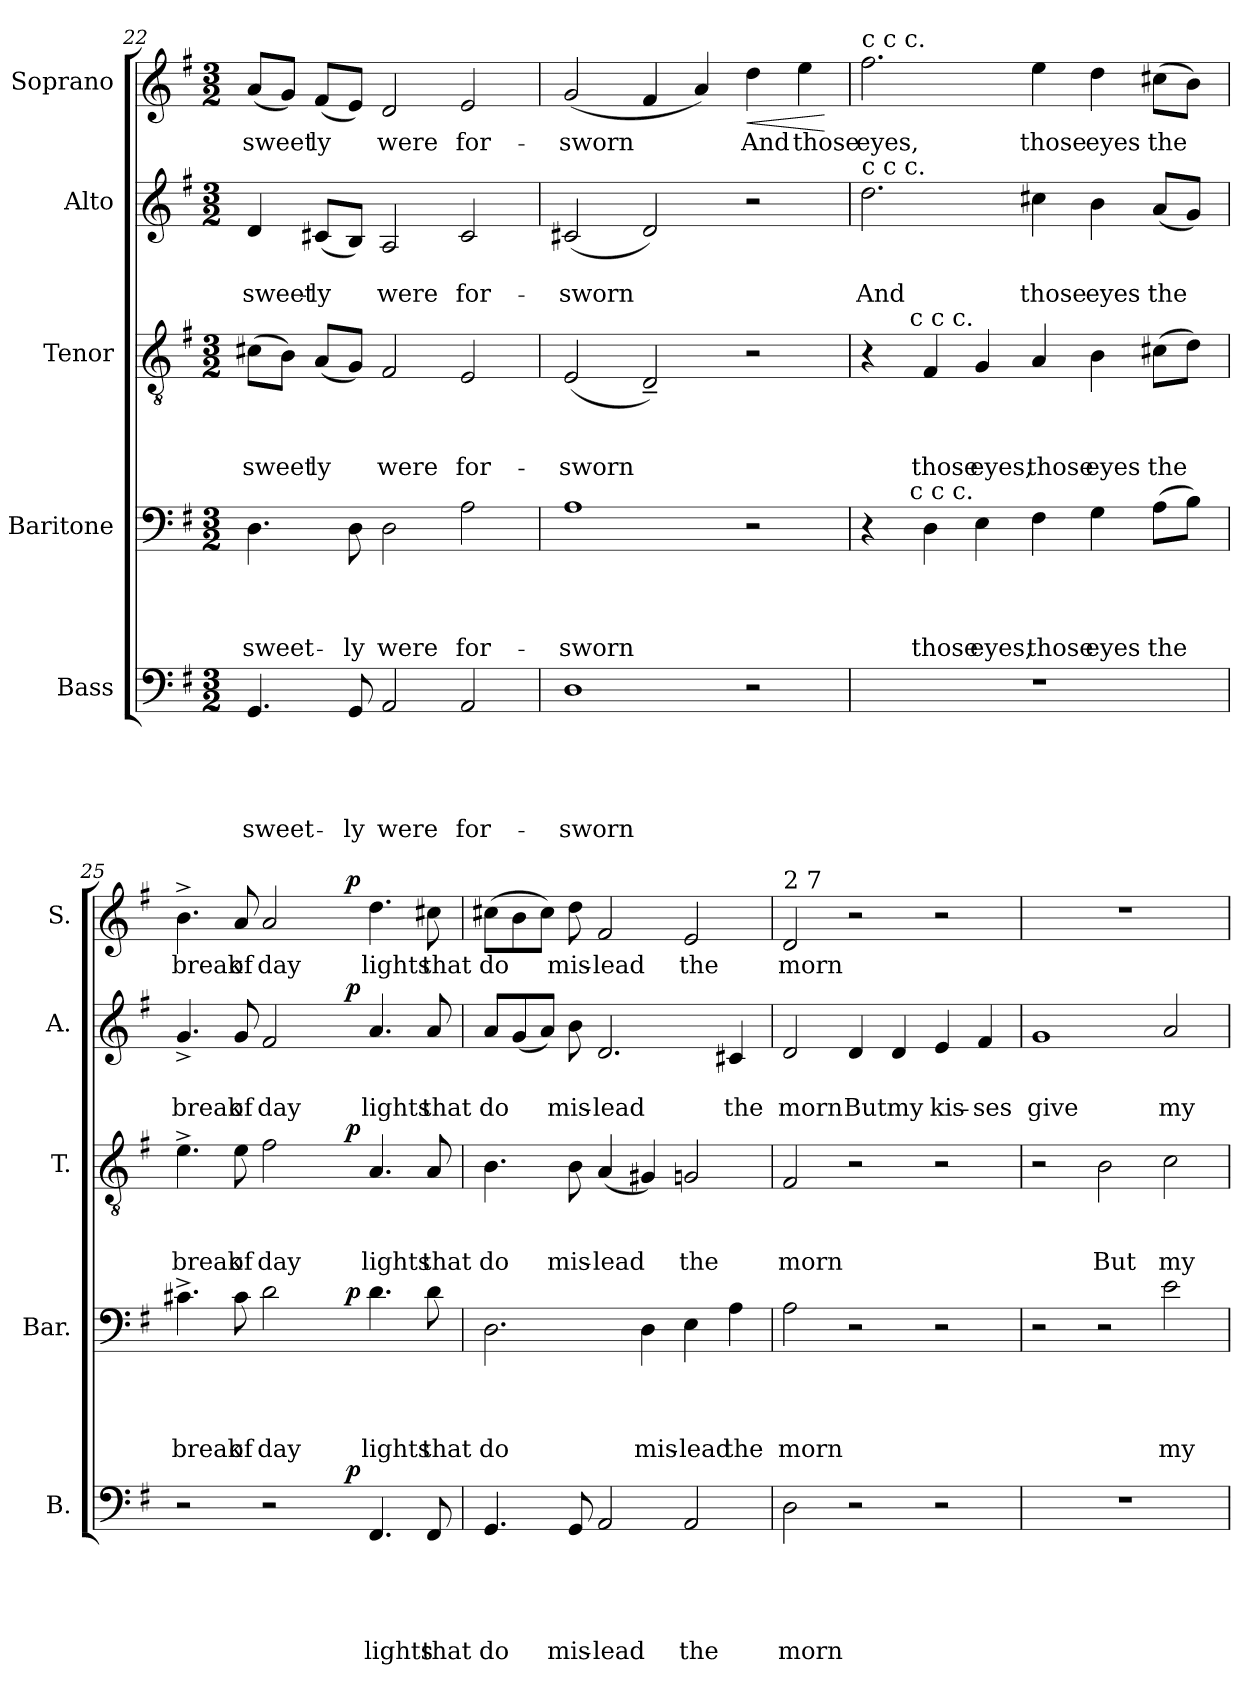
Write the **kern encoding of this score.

**kern	**text	**text	**text	**text	**text	**dynam	**kern	**text	**text	**text	**text	**dynam	**kern	**text	**text	**text	**dynam	**kern	**text	**text	**dynam	**kern	**text	**dynam
*part5	*part5	*part5	*part5	*part5	*part5	*part5	*part4	*part4	*part4	*part4	*part4	*part4	*part3	*part3	*part3	*part3	*part3	*part2	*part2	*part2	*part2	*part1	*part1	*part1
*staff5	*staff5	*staff5	*staff5	*staff5	*staff5	*staff5	*staff4	*staff4	*staff4	*staff4	*staff4	*staff4	*staff3	*staff3	*staff3	*staff3	*staff3	*staff2	*staff2	*staff2	*staff2	*staff1	*staff1	*staff1
*I"Bass	*	*	*	*	*	*	*I"Baritone	*	*	*	*	*	*I"Tenor	*	*	*	*	*I"Alto	*	*	*	*I"Soprano	*	*
*I'B.	*	*	*	*	*	*	*I'Bar.	*	*	*	*	*	*I'T.	*	*	*	*	*I'A.	*	*	*	*I'S.	*	*
!!LO:LB:g=z
*clefF4	*	*	*	*	*	*	*clefF4	*	*	*	*	*	*clefGv2	*	*	*	*	*clefG2	*	*	*	*clefG2	*	*
*k[f#]	*	*	*	*	*	*	*k[f#]	*	*	*	*	*	*k[f#]	*	*	*	*	*k[f#]	*	*	*	*k[f#]	*	*
*G:	*	*	*	*	*	*	*G:	*	*	*	*	*	*G:	*	*	*	*	*G:	*	*	*	*G:	*	*
*M3/2	*	*	*	*	*	*	*M3/2	*	*	*	*	*	*M3/2	*	*	*	*	*M3/2	*	*	*	*M3/2	*	*
=22	=22	=22	=22	=22	=22	=22	=22	=22	=22	=22	=22	=22	=22	=22	=22	=22	=22	=22	=22	=22	=22	=22	=22	=22
!	!	!	!	!	!LO:LY:b	!	!	!	!	!	!LO:LY:b	!	!	!	!	!LO:LY:b	!	!	!	!LO:LY:b	!	!	!LO:LY:b	!
4.GG/	.	.	.	.	sweet-	.	4.D\	.	.	.	sweet-	.	(>8c#X\L	.	.	sweet	.	4d/	.	sweet-	.	(<8a/L	sweet	.
.	.	.	.	.	.	.	.	.	.	.	.	.	8B\J)	.	.	.	.	.	.	.	.	8g/J)	.	.
!	!	!	!	!	!	!	!	!	!	!	!	!	!	!	!	!LO:LY:b	!	!	!	!LO:LY:b	!	!	!LO:LY:b	!
.	.	.	.	.	.	.	.	.	.	.	.	.	(<8A/L	.	.	ly	.	(<8c#X/L	.	-ly	.	(<8f#/L	ly	.
!	!	!	!	!	!LO:LY:b	!	!	!	!	!	!LO:LY:b	!	!	!	!	!	!	!	!	!	!	!	!	!
8GG/	.	.	.	.	-ly	.	8D\	.	.	.	-ly	.	8G/J)	.	.	.	.	8B/J)	.	.	.	8e/J)	.	.
!	!	!	!	!	!LO:LY:b	!	!	!	!	!	!LO:LY:b	!	!	!	!	!LO:LY:b	!	!	!	!LO:LY:b	!	!	!LO:LY:b	!
2AA/	.	.	.	.	were	.	2D\	.	.	.	were	.	2F#/	.	.	were	.	2A/	.	were	.	2d/	were	.
!	!	!	!	!	!LO:LY:b	!	!	!	!	!	!LO:LY:b	!	!	!	!	!LO:LY:b	!	!	!	!LO:LY:b	!	!	!LO:LY:b	!
2AA/	.	.	.	.	for-	.	2A\	.	.	.	for-	.	2E/	.	.	for-	.	2c#/	.	for-	.	2e/	for-	.
=23	=23	=23	=23	=23	=23	=23	=23	=23	=23	=23	=23	=23	=23	=23	=23	=23	=23	=23	=23	=23	=23	=23	=23	=23
!	!	!	!	!	!LO:LY:b	!	!	!	!	!	!LO:LY:b	!	!	!	!	!LO:LY:b	!	!	!	!LO:LY:b	!	!	!LO:LY:b	!
1D	.	.	.	.	-sworn	.	1A	.	.	.	-sworn	.	(<2E/	.	.	-sworn	.	(<2c#X/	.	-sworn	.	(<2g/	-sworn	.
.	.	.	.	.	.	.	.	.	.	.	.	.	2D~</)	.	.	.	.	2d/)	.	.	.	4f#/	.	.
.	.	.	.	.	.	.	.	.	.	.	.	.	.	.	.	.	.	.	.	.	.	4a/)	.	.
!	!	!	!	!	!	!	!	!	!	!	!	!	!	!	!	!	!	!	!	!	!	!	!LO:LY:b	!LO:HP:b
2r	.	.	.	.	.	.	2r	.	.	.	.	.	2r	.	.	.	.	2r	.	.	.	4dd\	And	<
!	!	!	!	!	!	!	!	!	!	!	!	!	!	!	!	!	!	!	!	!	!	!	!LO:LY:b	!
.	.	.	.	.	.	.	.	.	.	.	.	.	.	.	.	.	.	.	.	.	.	4ee\	those	.
.	.	.	.	.	.	.	.	.	.	.	.	.	.	.	.	.	.	.	.	.	.	.	.	[
=24	=24	=24	=24	=24	=24	=24	=24	=24	=24	=24	=24	=24	=24	=24	=24	=24	=24	=24	=24	=24	=24	=24	=24	=24
!	!	!	!	!	!	!	!	!	!	!	!	!	!	!	!	!	!	!	!	!	!	!LO:TX:a:t=c c c.	!	!
!	!	!	!	!	!	!	!	!	!	!	!	!	!	!	!	!	!	!LO:TX:a:t=c c c.	!	!	!	!	!	!
!LO:N:vis=1	!	!	!	!	!	!	!	!	!	!	!	!	!	!	!	!	!	!	!	!LO:LY:b	!	!	!LO:LY:b	!
*	*	*	*	*	*	*	*^	*	*	*	*	*	*^	*	*	*	*	*	*	*	*	*	*	*
1.r	.	.	.	.	.	.	4r	8..ryy	.	.	.	.	.	4r	8..ryy	.	.	.	.	2.dd\	.	And	.	2.ff#\	eyes,	.
!	!	!	!	!	!	!	!	!	!	!	!	!	!	!	!LO:TX:a:t=c c c.	!	!	!	!	!	!	!	!	!	!	!
!	!	!	!	!	!	!	!	!LO:TX:a:t=c c c.	!	!	!	!	!	!	!	!	!	!	!	!	!	!	!	!	!	!
.	.	.	.	.	.	.	.	1ryy	.	.	.	.	.	.	1ryy	.	.	.	.	.	.	.	.	.	.	.
!	!	!	!	!	!	!	!	!	!	!	!	!LO:LY:b	!	!	!	!	!	!LO:LY:b	!	!	!	!	!	!	!	!
.	.	.	.	.	.	.	4D\	.	.	.	.	those	.	4F#/	.	.	.	those	.	.	.	.	.	.	.	.
!	!	!	!	!	!	!	!	!	!	!	!	!LO:LY:b	!	!	!	!	!	!LO:LY:b	!	!	!	!	!	!	!	!
.	.	.	.	.	.	.	4E\	.	.	.	.	eyes,	.	4G/	.	.	.	eyes,	.	.	.	.	.	.	.	.
!	!	!	!	!	!	!	!	!	!	!	!	!LO:LY:b	!	!	!	!	!	!LO:LY:b	!	!	!	!LO:LY:b	!	!	!LO:LY:b	!
.	.	.	.	.	.	.	4F#\	.	.	.	.	those	.	4A/	.	.	.	those	.	4cc#X\	.	those	.	4ee\	those	.
!	!	!	!	!	!	!	!	!	!	!	!	!LO:LY:b	!	!	!	!	!	!LO:LY:b	!	!	!	!LO:LY:b	!	!	!LO:LY:b	!
.	.	.	.	.	.	.	4G\	.	.	.	.	eyes	.	4B\	.	.	.	eyes	.	4b\	.	eyes	.	4dd\	eyes	.
.	.	.	.	.	.	.	.	4ryy	.	.	.	.	.	.	4ryy	.	.	.	.	.	.	.	.	.	.	.
!	!	!	!	!	!	!	!	!	!	!	!	!LO:LY:b	!	!	!	!	!	!LO:LY:b	!	!	!	!LO:LY:b	!	!	!LO:LY:b	!
.	.	.	.	.	.	.	(>8A\L	.	.	.	.	the	.	(>8c#X\L	.	.	.	the	.	(<8a/L	.	the	.	(>8cc#X\L	the	.
.	.	.	.	.	.	.	8B\J)	.	.	.	.	.	.	8d\J)	.	.	.	.	.	8g/J)	.	.	.	8b\J)	.	.
.	.	.	.	.	.	.	.	32ryy	.	.	.	.	.	.	32ryy	.	.	.	.	.	.	.	.	.	.	.
=25	=25	=25	=25	=25	=25	=25	=25	=25	=25	=25	=25	=25	=25	=25	=25	=25	=25	=25	=25	=25	=25	=25	=25	=25	=25	=25
!	!	!	!	!	!	!	!	!	!	!	!	!LO:LY:b	!	!	!	!	!	!LO:LY:b	!	!	!	!LO:LY:b	!	!	!LO:LY:b	!
*^	*	*	*	*	*	*	*	*	*	*	*	*	*	*	*	*	*	*	*	*^	*	*	*	*^	*	*
2r	2ryy	.	.	.	.	.	.	4.c#X^>\	2ryy	.	.	.	break	.	4.e^>\	2ryy	.	.	break	.	4.g^</	2ryy	.	break	.	4.b^>\	2ryy	break	.
!	!	!	!	!	!	!	!	!	!	!	!	!	!LO:LY:b	!	!	!	!	!	!LO:LY:b	!	!	!	!	!LO:LY:b	!	!	!	!LO:LY:b	!
.	.	.	.	.	.	.	.	8c#\	.	.	.	.	of	.	8e\	.	.	.	of	.	8g/	.	.	of	.	8a/	.	of	.
!	!	!	!	!	!	!	!	!	!	!	!	!	!LO:LY:b	!	!	!	!	!	!LO:LY:b	!	!	!	!	!LO:LY:b	!	!	!	!LO:LY:b	!
2r	4ryy	.	.	.	.	.	.	2d\	4ryy	.	.	.	day	.	2f#\	4ryy	.	.	day	.	2f#/	4ryy	.	day	.	2a/	4ryy	day	.
.	8ryy	.	.	.	.	.	.	.	8ryy	.	.	.	.	.	.	8ryy	.	.	.	.	.	8ryy	.	.	.	.	8ryy	.	.
.	32ryy	.	.	.	.	.	.	.	32ryy	.	.	.	.	.	.	32ryy	.	.	.	.	.	32ryy	.	.	.	.	32ryy	.	.
!	!	!	!	!	!	!	!LO:DY:a	!	!	!	!	!	!	!LO:DY:a	!	!	!	!	!	!LO:DY:a	!	!	!	!	!LO:DY:a	!	!	!	!LO:DY:a
.	2ryy	.	.	.	.	.	p	.	2ryy	.	.	.	.	p	.	2ryy	.	.	.	p	.	2ryy	.	.	p	.	2ryy	.	p
!	!	!	!	!	!	!LO:LY:b	!	!	!	!	!	!	!LO:LY:b	!	!	!	!	!	!LO:LY:b	!	!	!	!	!LO:LY:b	!	!	!	!LO:LY:b	!
4.FF#/	.	.	.	.	.	lights	.	4.d\	.	.	.	.	lights	.	4.A/	.	.	.	lights	.	4.a/	.	.	lights	.	4.dd\	.	lights	.
!	!	!	!	!	!	!LO:LY:b	!	!	!	!	!	!	!LO:LY:b	!	!	!	!	!	!LO:LY:b	!	!	!	!	!LO:LY:b	!	!	!	!LO:LY:b	!
8FF#/	.	.	.	.	.	that	.	8d\	.	.	.	.	that	.	8A/	.	.	.	that	.	8a/	.	.	that	.	8cc#X\	.	that	.
.	16.ryy	.	.	.	.	.	.	.	16.ryy	.	.	.	.	.	.	16.ryy	.	.	.	.	.	16.ryy	.	.	.	.	16.ryy	.	.
=26	=26	=26	=26	=26	=26	=26	=26	=26	=26	=26	=26	=26	=26	=26	=26	=26	=26	=26	=26	=26	=26	=26	=26	=26	=26	=26	=26	=26	=26
!	!	!	!	!	!	!LO:LY:b	!	!	!	!	!	!	!LO:LY:b	!	!	!	!	!	!LO:LY:b	!	!	!	!	!LO:LY:b	!	!	!	!LO:LY:b	!
*v	*v	*	*	*	*	*	*	*	*	*	*	*	*	*	*v	*v	*	*	*	*	*v	*v	*	*	*	*v	*v	*	*
*	*	*	*	*	*	*	*v	*v	*	*	*	*	*	*	*	*	*	*	*	*	*	*	*	*	*
4.GG/	.	.	.	.	do	.	2.D\	.	.	.	do	.	4.B\	.	.	do	.	8a/L	.	do	.	(>8cc#X\L	do	.
.	.	.	.	.	.	.	.	.	.	.	.	.	.	.	.	.	.	(<8g/	.	.	.	8b\	.	.
.	.	.	.	.	.	.	.	.	.	.	.	.	.	.	.	.	.	8a/J)	.	.	.	8cc#\J)	.	.
!	!	!	!	!	!LO:LY:b	!	!	!	!	!	!	!	!	!	!	!LO:LY:b	!	!	!	!LO:LY:b	!	!	!LO:LY:b	!
8GG/	.	.	.	.	mis-	.	.	.	.	.	.	.	8B\	.	.	mis-	.	8b\	.	mis-	.	8dd\	mis-	.
!	!	!	!	!	!LO:LY:b:rj	!	!	!	!	!	!	!	!	!	!	!LO:LY:b	!	!	!	!LO:LY:b:rj	!	!	!LO:LY:b:rj	!
2AA/	.	.	.	.	-lead	.	.	.	.	.	.	.	(<4A/	.	.	-lead	.	2.d/	.	-lead	.	2f#/	-lead	.
!	!	!	!	!	!	!	!	!	!	!	!LO:LY:b	!	!	!	!	!	!	!	!	!	!	!	!	!
.	.	.	.	.	.	.	4D\	.	.	.	mis-	.	4G#X/)	.	.	.	.	.	.	.	.	.	.	.
!	!	!	!	!	!LO:LY:b	!	!	!	!	!	!LO:LY:b:rj	!	!	!	!	!LO:LY:b	!	!	!	!	!	!	!LO:LY:b	!
2AA/	.	.	.	.	the	.	4E\	.	.	.	-lead	.	2Gn/	.	.	the	.	.	.	.	.	2e/	the	.
!	!	!	!	!	!	!	!	!	!	!	!LO:LY:b	!	!	!	!	!	!	!	!	!LO:LY:b	!	!	!	!
.	.	.	.	.	.	.	4A\	.	.	.	the	.	.	.	.	.	.	4c#X/	.	the	.	.	.	.
!!LO:LB:g=z
=27	=27	=27	=27	=27	=27	=27	=27	=27	=27	=27	=27	=27	=27	=27	=27	=27	=27	=27	=27	=27	=27	=27	=27	=27
!	!	!	!	!	!	!	!	!	!	!	!	!	!	!	!	!	!	!	!	!	!	!LO:TX:a:t=2 7	!	!
!	!	!	!	!	!LO:LY:b	!	!	!	!	!	!LO:LY:b	!	!	!	!	!LO:LY:b	!	!	!	!LO:LY:b	!	!	!LO:LY:b	!
2D\	.	.	.	.	morn	.	2A\	.	.	.	morn	.	2F#/	.	.	morn	.	2d/	.	morn	.	2d/	morn	.
!	!	!	!	!	!	!	!	!	!	!	!	!	!	!	!	!	!	!	!	!LO:LY:b	!	!	!	!
2r	.	.	.	.	.	.	2r	.	.	.	.	.	2r	.	.	.	.	4d/	.	But	.	2r	.	.
!	!	!	!	!	!	!	!	!	!	!	!	!	!	!	!	!	!	!	!	!LO:LY:b	!	!	!	!
.	.	.	.	.	.	.	.	.	.	.	.	.	.	.	.	.	.	4d/	.	my	.	.	.	.
!	!	!	!	!	!	!	!	!	!	!	!	!	!	!	!	!	!	!	!	!LO:LY:b	!	!	!	!
2r	.	.	.	.	.	.	2r	.	.	.	.	.	2r	.	.	.	.	4e/	.	kis-	.	2r	.	.
!	!	!	!	!	!	!	!	!	!	!	!	!	!	!	!	!	!	!	!	!LO:LY:b:rj	!	!	!	!
.	.	.	.	.	.	.	.	.	.	.	.	.	.	.	.	.	.	4f#/	.	-ses	.	.	.	.
=28	=28	=28	=28	=28	=28	=28	=28	=28	=28	=28	=28	=28	=28	=28	=28	=28	=28	=28	=28	=28	=28	=28	=28	=28
!LO:N:vis=1	!	!	!	!	!	!	!	!	!	!	!	!	!	!	!	!	!	!	!	!LO:LY:b	!	!LO:N:vis=1	!	!
1.r	.	.	.	.	.	.	2r	.	.	.	.	.	2r	.	.	.	.	1g	.	give	.	1.r	.	.
!	!	!	!	!	!	!	!	!	!	!	!	!	!	!	!	!LO:LY:b	!	!	!	!	!	!	!	!
.	.	.	.	.	.	.	2r	.	.	.	.	.	2B\	.	.	But	.	.	.	.	.	.	.	.
!	!	!	!	!	!	!	!	!	!	!	!LO:LY:b	!	!	!	!	!LO:LY:b	!	!	!	!LO:LY:b	!	!	!	!
.	.	.	.	.	.	.	2e\	.	.	.	my	.	2c\	.	.	my	.	2a/	.	my	.	.	.	.
=	=	=	=	=	=	=	=	=	=	=	=	=	=	=	=	=	=	=	=	=	=	=	=	=
*-	*-	*-	*-	*-	*-	*-	*-	*-	*-	*-	*-	*-	*-	*-	*-	*-	*-	*-	*-	*-	*-	*-	*-	*-
